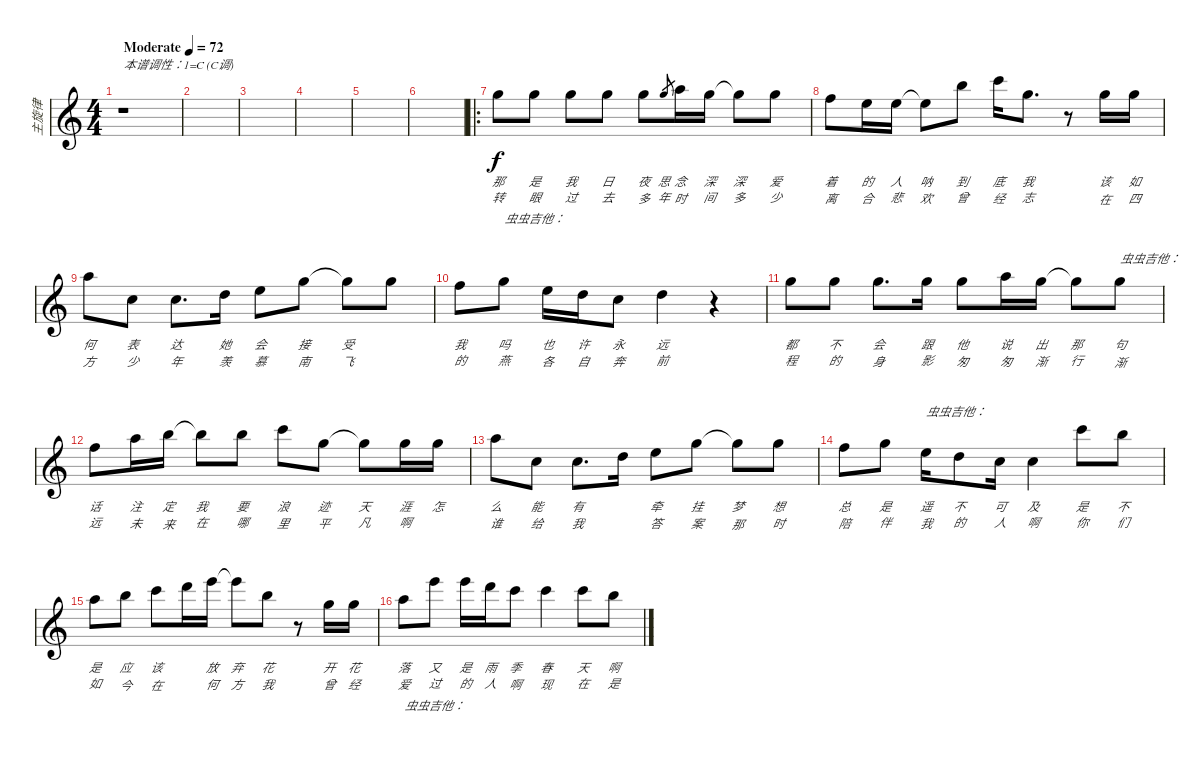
\track ("主旋律" "主旋律") {instrument acousticbass}
\staff {score}
\tuning (E4 B3 G3 D3 A2 E2) {hide}
\ts (4 4)
\tempo (72 "Moderate")
\clef g2
\ks c
r.1{txt "本谱调性：1=C (C调)" dy f instrument acousticbass} |
|
|
|
|
|
\ro
3.1.8{lyrics (0 "那") lyrics (1 "转") lyrics (2 "") lyrics (3 "") lyrics (4 "")} 3.1.8{lyrics (0 "是") lyrics (1 "眼") lyrics (2 "") lyrics (3 "虫虫吉他：") lyrics (4 "")} 3.1.8{lyrics (0 "我") lyrics (1 "过") lyrics (2 "") lyrics (3 "") lyrics (4 "")} 3.1.8{lyrics (0 "日") lyrics (1 "去") lyrics (2 "") lyrics (3 "") lyrics (4 "")} 3.1.8{lyrics (0 "夜") lyrics (1 "多") lyrics (2 "") lyrics (3 "") lyrics (4 "")} 3.1.8{lyrics (0 "思") lyrics (1 "年") lyrics (2 "") lyrics (3 "") lyrics (4 "") gr} 5.1.16{lyrics (0 "念") lyrics (1 "时") lyrics (2 "") lyrics (3 "") lyrics (4 "")} 3.1.16{lyrics (0 "深") lyrics (1 "间") lyrics (2 "") lyrics (3 "") lyrics (4 "")} 3.1{t}.8{lyrics (0 "深") lyrics (1 "多") lyrics (2 "") lyrics (3 "") lyrics (4 "")} 3.1.8{lyrics (0 "爱") lyrics (1 "少") lyrics (2 "") lyrics (3 "") lyrics (4 "")} |
1.1.8{lyrics (0 "着") lyrics (1 "离") lyrics (2 "") lyrics (3 "") lyrics (4 "")} 0.1.16{lyrics (0 "的") lyrics (1 "合") lyrics (2 "") lyrics (3 "") lyrics (4 "")} 0.1.16{lyrics (0 "人") lyrics (1 "悲") lyrics (2 "") lyrics (3 "") lyrics (4 "")} 0.1{t}.8{lyrics (0 "呐") lyrics (1 "欢") lyrics (2 "") lyrics (3 "") lyrics (4 "")} 7.1.8{lyrics (0 "到") lyrics (1 "曾") lyrics (2 "") lyrics (3 "") lyrics (4 "")} 8.1.16{lyrics (0 "底") lyrics (1 "经") lyrics (2 "") lyrics (3 "") lyrics (4 "")} 3.1.8{d lyrics (0 "我") lyrics (1 "志") lyrics (2 "") lyrics (3 "") lyrics (4 "")} r.8 3.1.16{lyrics (0 "该") lyrics (1 "在") lyrics (2 "") lyrics (3 "") lyrics (4 "")} 3.1.16{lyrics (0 "如") lyrics (1 "四") lyrics (2 "") lyrics (3 "") lyrics (4 "")} |
5.1.8{lyrics (0 "何") lyrics (1 "方") lyrics (2 "") lyrics (3 "") lyrics (4 "")} 1.2.8{lyrics (0 "表") lyrics (1 "少") lyrics (2 "") lyrics (3 "") lyrics (4 "")} 1.2.8{d lyrics (0 "达") lyrics (1 "年") lyrics (2 "") lyrics (3 "") lyrics (4 "")} 3.2.16{lyrics (0 "她") lyrics (1 "羡") lyrics (2 "") lyrics (3 "") lyrics (4 "")} 0.1.8{lyrics (0 "会") lyrics (1 "慕") lyrics (2 "") lyrics (3 "") lyrics (4 "")} 3.1.8{lyrics (0 "接") lyrics (1 "南") lyrics (2 "") lyrics (3 "") lyrics (4 "")} 3.1{t}.8{lyrics (0 "受") lyrics (1 "飞") lyrics (2 "") lyrics (3 "") lyrics (4 "")} 3.1.8{lyrics (0 "") lyrics (1 "") lyrics (2 "") lyrics (3 "") lyrics (4 "")} |
1.1.8{lyrics (0 "我") lyrics (1 "的") lyrics (2 "") lyrics (3 "") lyrics (4 "")} 3.1.8{lyrics (0 "吗") lyrics (1 "燕") lyrics (2 "") lyrics (3 "") lyrics (4 "")} 0.1.16{lyrics (0 "也") lyrics (1 "各") lyrics (2 "") lyrics (3 "") lyrics (4 "")} 3.2.16{lyrics (0 "许") lyrics (1 "自") lyrics (2 "") lyrics (3 "") lyrics (4 "")} 1.2.8{lyrics (0 "永") lyrics (1 "奔") lyrics (2 "") lyrics (3 "") lyrics (4 "")} 3.2.4{lyrics (0 "远") lyrics (1 "前") lyrics (2 "") lyrics (3 "") lyrics (4 "")} r.4 |
3.1.8{lyrics (0 "都") lyrics (1 "程") lyrics (2 "") lyrics (3 "") lyrics (4 "")} 3.1.8{lyrics (0 "不") lyrics (1 "的") lyrics (2 "") lyrics (3 "") lyrics (4 "")} 3.1.8{d lyrics (0 "会") lyrics (1 "身") lyrics (2 "") lyrics (3 "") lyrics (4 "")} 3.1.16{lyrics (0 "跟") lyrics (1 "影") lyrics (2 "") lyrics (3 "") lyrics (4 "")} 3.1.8{lyrics (0 "他") lyrics (1 "匆") lyrics (2 "") lyrics (3 "") lyrics (4 "")} 5.1.16{lyrics (0 "说") lyrics (1 "匆") lyrics (2 "") lyrics (3 "") lyrics (4 "")} 3.1.16{lyrics (0 "出") lyrics (1 "渐") lyrics (2 "") lyrics (3 "") lyrics (4 "")} 3.1{t}.8{lyrics (0 "那") lyrics (1 "行") lyrics (2 "") lyrics (3 "") lyrics (4 "")} 3.1.8{txt "虫虫吉他：" lyrics (0 "句") lyrics (1 "渐") lyrics (2 "") lyrics (3 "") lyrics (4 "")} |
1.1.8{lyrics (0 "话") lyrics (1 "远") lyrics (2 "") lyrics (3 "") lyrics (4 "")} 5.1.16{lyrics (0 "注") lyrics (1 "未") lyrics (2 "") lyrics (3 "") lyrics (4 "")} 7.1.16{lyrics (0 "定") lyrics (1 "来") lyrics (2 "") lyrics (3 "") lyrics (4 "")} 7.1{t}.8{lyrics (0 "我") lyrics (1 "在") lyrics (2 "") lyrics (3 "") lyrics (4 "")} 7.1.8{lyrics (0 "要") lyrics (1 "哪") lyrics (2 "") lyrics (3 "") lyrics (4 "")} 8.1.8{lyrics (0 "浪") lyrics (1 "里") lyrics (2 "") lyrics (3 "") lyrics (4 "")} 3.1.8{lyrics (0 "迹") lyrics (1 "平") lyrics (2 "") lyrics (3 "") lyrics (4 "")} 3.1{t}.8{lyrics (0 "天") lyrics (1 "凡") lyrics (2 "") lyrics (3 "") lyrics (4 "")} 3.1.16{lyrics (0 "涯") lyrics (1 "啊") lyrics (2 "") lyrics (3 "") lyrics (4 "")} 3.1.16{lyrics (0 "怎") lyrics (1 "") lyrics (2 "") lyrics (3 "") lyrics (4 "")} |
5.1.8{lyrics (0 "么") lyrics (1 "谁") lyrics (2 "") lyrics (3 "") lyrics (4 "")} 1.2.8{lyrics (0 "能") lyrics (1 "给") lyrics (2 "") lyrics (3 "") lyrics (4 "")} 1.2.8{d lyrics (0 "有") lyrics (1 "我") lyrics (2 "") lyrics (3 "") lyrics (4 "")} 3.2.16{lyrics (0 "") lyrics (1 "") lyrics (2 "") lyrics (3 "") lyrics (4 "")} 0.1.8{lyrics (0 "牵") lyrics (1 "答") lyrics (2 "") lyrics (3 "") lyrics (4 "")} 3.1.8{lyrics (0 "挂") lyrics (1 "案") lyrics (2 "") lyrics (3 "") lyrics (4 "")} 3.1{t}.8{lyrics (0 "梦") lyrics (1 "那") lyrics (2 "") lyrics (3 "") lyrics (4 "")} 3.1.8{lyrics (0 "想") lyrics (1 "时") lyrics (2 "") lyrics (3 "") lyrics (4 "")} |
1.1.8{lyrics (0 "总") lyrics (1 "陪") lyrics (2 "") lyrics (3 "") lyrics (4 "")} 3.1.8{lyrics (0 "是") lyrics (1 "伴") lyrics (2 "") lyrics (3 "") lyrics (4 "")} 0.1.16{txt "虫虫吉他：" lyrics (0 "遥") lyrics (1 "我") lyrics (2 "") lyrics (3 "") lyrics (4 "")} 3.2.8{lyrics (0 "不") lyrics (1 "的") lyrics (2 "") lyrics (3 "") lyrics (4 "")} 1.2.16{lyrics (0 "可") lyrics (1 "人") lyrics (2 "") lyrics (3 "") lyrics (4 "")} 1.2.4{lyrics (0 "及") lyrics (1 "啊") lyrics (2 "") lyrics (3 "") lyrics (4 "")} 8.1.8{lyrics (0 "是") lyrics (1 "你") lyrics (2 "") lyrics (3 "") lyrics (4 "")} 7.1.8{lyrics (0 "不") lyrics (1 "们") lyrics (2 "") lyrics (3 "") lyrics (4 "")} |
5.1.8{lyrics (0 "是") lyrics (1 "如") lyrics (2 "") lyrics (3 "") lyrics (4 "")} 7.1.8{lyrics (0 "应") lyrics (1 "今") lyrics (2 "") lyrics (3 "") lyrics (4 "")} 8.1.8{lyrics (0 "该") lyrics (1 "在") lyrics (2 "") lyrics (3 "") lyrics (4 "")} 10.1.16{lyrics (0 "") lyrics (1 "") lyrics (2 "") lyrics (3 "") lyrics (4 "")} 12.1.16{lyrics (0 "放") lyrics (1 "何") lyrics (2 "") lyrics (3 "") lyrics (4 "")} 12.1{t}.8{lyrics (0 "弃") lyrics (1 "方") lyrics (2 "") lyrics (3 "") lyrics (4 "")} 7.1.8{lyrics (0 "花") lyrics (1 "我") lyrics (2 "") lyrics (3 "") lyrics (4 "")} r.8 3.1.16{lyrics (0 "开") lyrics (1 "曾") lyrics (2 "") lyrics (3 "") lyrics (4 "")} 3.1.16{lyrics (0 "花") lyrics (1 "经") lyrics (2 "") lyrics (3 "") lyrics (4 "")} |
5.1.8{lyrics (0 "落") lyrics (1 "爱") lyrics (2 "") lyrics (3 "") lyrics (4 "")} 12.1.8{lyrics (0 "又") lyrics (1 "过") lyrics (2 "") lyrics (3 "虫虫吉他：") lyrics (4 "")} 12.1.16{lyrics (0 "是") lyrics (1 "的") lyrics (2 "") lyrics (3 "") lyrics (4 "")} 10.1.16{lyrics (0 "雨") lyrics (1 "人") lyrics (2 "") lyrics (3 "") lyrics (4 "")} 8.1.8{lyrics (0 "季") lyrics (1 "啊") lyrics (2 "") lyrics (3 "") lyrics (4 "")} 8.1.4{lyrics (0 "春") lyrics (1 "现") lyrics (2 "") lyrics (3 "") lyrics (4 "")} 8.1.8{lyrics (0 "天") lyrics (1 "在") lyrics (2 "") lyrics (3 "") lyrics (4 "")} 7.1.8{lyrics (0 "啊") lyrics (1 "是") lyrics (2 "") lyrics (3 "") lyrics (4 "")}
